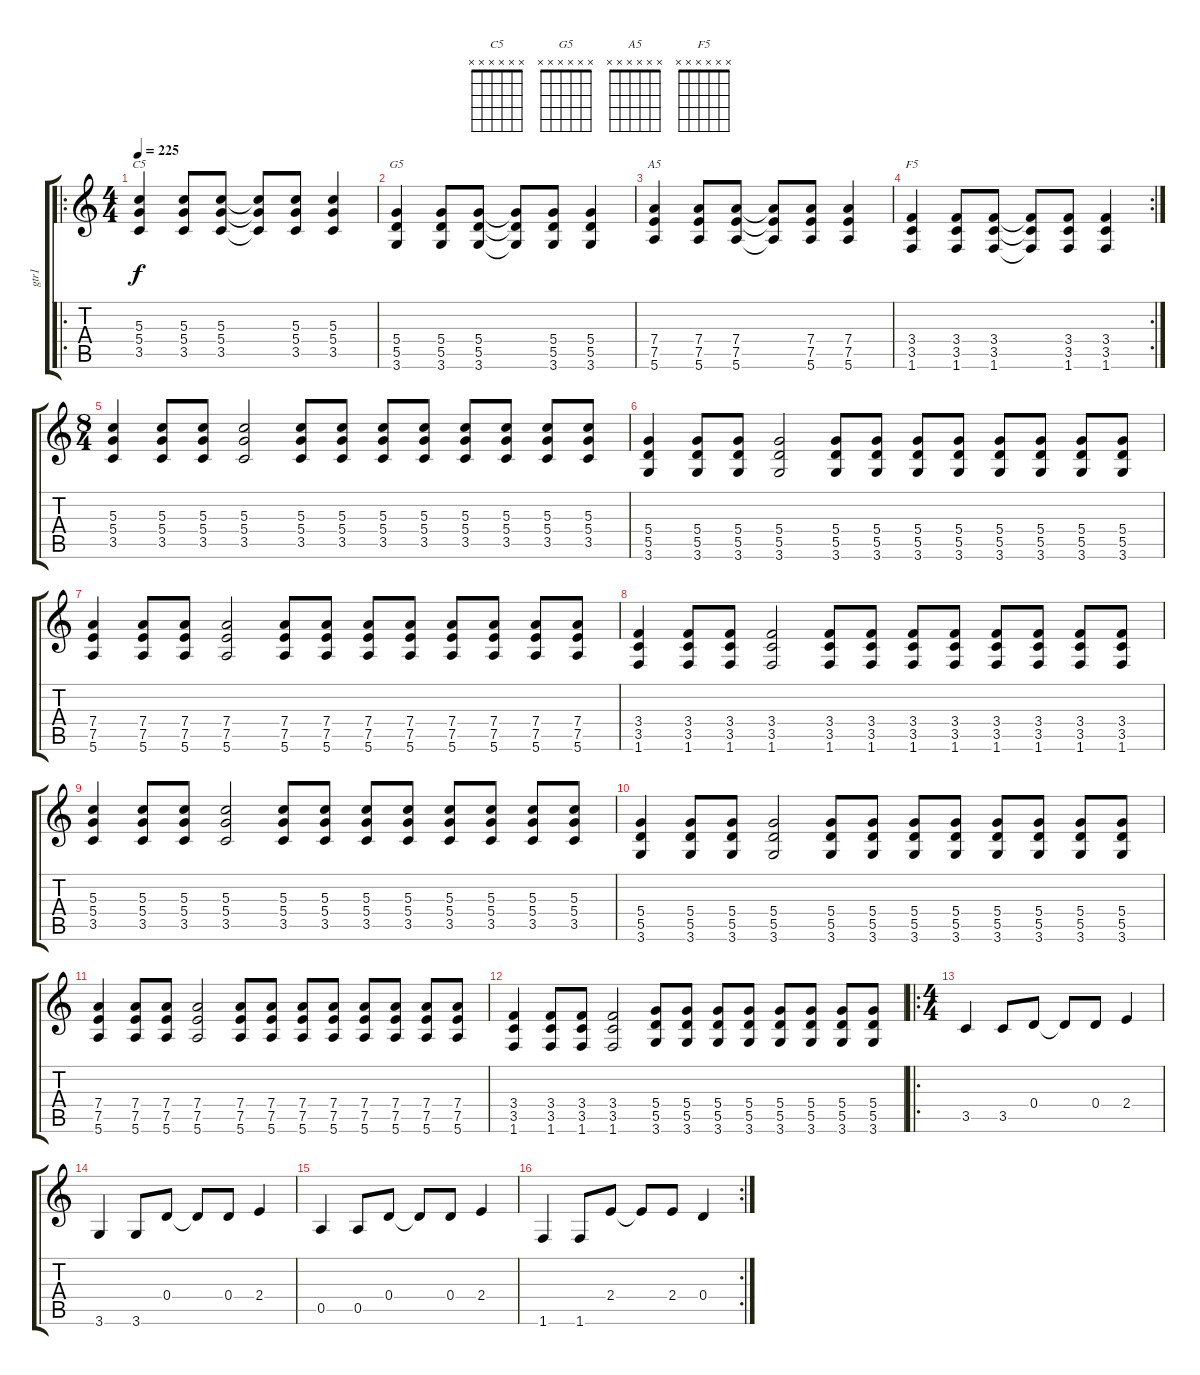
\track ("gtr1" "gtr1") {instrument distortionguitar}
\staff {score tabs}
\tuning (E4 B3 G3 D3 A2 E2) {hide}
\chord ("C5" x x x x x x) {firstfret 0}
\chord ("G5" x x x x x x) {firstfret 0}
\chord ("A5" x x x x x x) {firstfret 0}
\chord ("F5" x x x x x x) {firstfret 0}
\ro
\ts (4 4)
\tempo 225
\clef g2
\ks c
(5.3 5.4 3.5).4{ch "C5" dy f} (5.3 5.4 3.5).8 (5.3 5.4 3.5).8 (5.3{t} 5.4{t} 3.5{t}).8 (5.3 5.4 3.5).8 (5.3 5.4 3.5).4 |
(5.4 5.5 3.6).4{ch "G5"} (5.4 5.5 3.6).8 (5.4 5.5 3.6).8 (5.4{t} 5.5{t} 3.6{t}).8 (5.4 5.5 3.6).8 (5.4 5.5 3.6).4 |
(7.4 7.5 5.6).4{ch "A5"} (7.4 7.5 5.6).8 (7.4 7.5 5.6).8 (7.4{t} 7.5{t} 5.6{t}).8 (7.4 7.5 5.6).8 (7.4 7.5 5.6).4 |
\rc 2
(3.4 3.5 1.6).4{ch "F5"} (3.4 3.5 1.6).8 (3.4 3.5 1.6).8 (3.4{t} 3.5{t} 1.6{t}).8 (3.4 3.5 1.6).8 (3.4 3.5 1.6).4 |
\ts (8 4)
(5.3 5.4 3.5).4 (5.3 5.4 3.5).8 (5.3 5.4 3.5).8 (5.3 5.4 3.5).2 (5.3 5.4 3.5).8 (5.3 5.4 3.5).8 (5.3 5.4 3.5).8 (5.3 5.4 3.5).8 (5.3 5.4 3.5).8 (5.3 5.4 3.5).8 (5.3 5.4 3.5).8 (5.3 5.4 3.5).8 |
(5.4 5.5 3.6).4 (5.4 5.5 3.6).8 (5.4 5.5 3.6).8 (5.4 5.5 3.6).2 (5.4 5.5 3.6).8 (5.4 5.5 3.6).8 (5.4 5.5 3.6).8 (5.4 5.5 3.6).8 (5.4 5.5 3.6).8 (5.4 5.5 3.6).8 (5.4 5.5 3.6).8 (5.4 5.5 3.6).8 |
(7.4 7.5 5.6).4 (7.4 7.5 5.6).8 (7.4 7.5 5.6).8 (7.4 7.5 5.6).2 (7.4 7.5 5.6).8 (7.4 7.5 5.6).8 (7.4 7.5 5.6).8 (7.4 7.5 5.6).8 (7.4 7.5 5.6).8 (7.4 7.5 5.6).8 (7.4 7.5 5.6).8 (7.4 7.5 5.6).8 |
(3.4 3.5 1.6).4 (3.4 3.5 1.6).8 (3.4 3.5 1.6).8 (3.4 3.5 1.6).2 (3.4 3.5 1.6).8 (3.4 3.5 1.6).8 (3.4 3.5 1.6).8 (3.4 3.5 1.6).8 (3.4 3.5 1.6).8 (3.4 3.5 1.6).8 (3.4 3.5 1.6).8 (3.4 3.5 1.6).8 |
(5.3 5.4 3.5).4 (5.3 5.4 3.5).8 (5.3 5.4 3.5).8 (5.3 5.4 3.5).2 (5.3 5.4 3.5).8 (5.3 5.4 3.5).8 (5.3 5.4 3.5).8 (5.3 5.4 3.5).8 (5.3 5.4 3.5).8 (5.3 5.4 3.5).8 (5.3 5.4 3.5).8 (5.3 5.4 3.5).8 |
(5.4 5.5 3.6).4 (5.4 5.5 3.6).8 (5.4 5.5 3.6).8 (5.4 5.5 3.6).2 (5.4 5.5 3.6).8 (5.4 5.5 3.6).8 (5.4 5.5 3.6).8 (5.4 5.5 3.6).8 (5.4 5.5 3.6).8 (5.4 5.5 3.6).8 (5.4 5.5 3.6).8 (5.4 5.5 3.6).8 |
(7.4 7.5 5.6).4 (7.4 7.5 5.6).8 (7.4 7.5 5.6).8 (7.4 7.5 5.6).2 (7.4 7.5 5.6).8 (7.4 7.5 5.6).8 (7.4 7.5 5.6).8 (7.4 7.5 5.6).8 (7.4 7.5 5.6).8 (7.4 7.5 5.6).8 (7.4 7.5 5.6).8 (7.4 7.5 5.6).8 |
(3.4 3.5 1.6).4 (3.4 3.5 1.6).8 (3.4 3.5 1.6).8 (3.4 3.5 1.6).2 (5.4 5.5 3.6).8 (5.4 5.5 3.6).8 (5.4 5.5 3.6).8 (5.4 5.5 3.6).8 (5.4 5.5 3.6).8 (5.4 5.5 3.6).8 (5.4 5.5 3.6).8 (5.4 5.5 3.6).8 |
\ro
\ts (4 4)
3.5.4 3.5.8 0.4.8 0.4{t}.8 0.4.8 2.4.4 |
3.6.4 3.6.8 0.4.8 0.4{t}.8 0.4.8 2.4.4 |
0.5.4 0.5.8 0.4.8 0.4{t}.8 0.4.8 2.4.4 |
\rc 2
1.6.4 1.6.8 2.4.8 2.4{t}.8 2.4.8 0.4.4
